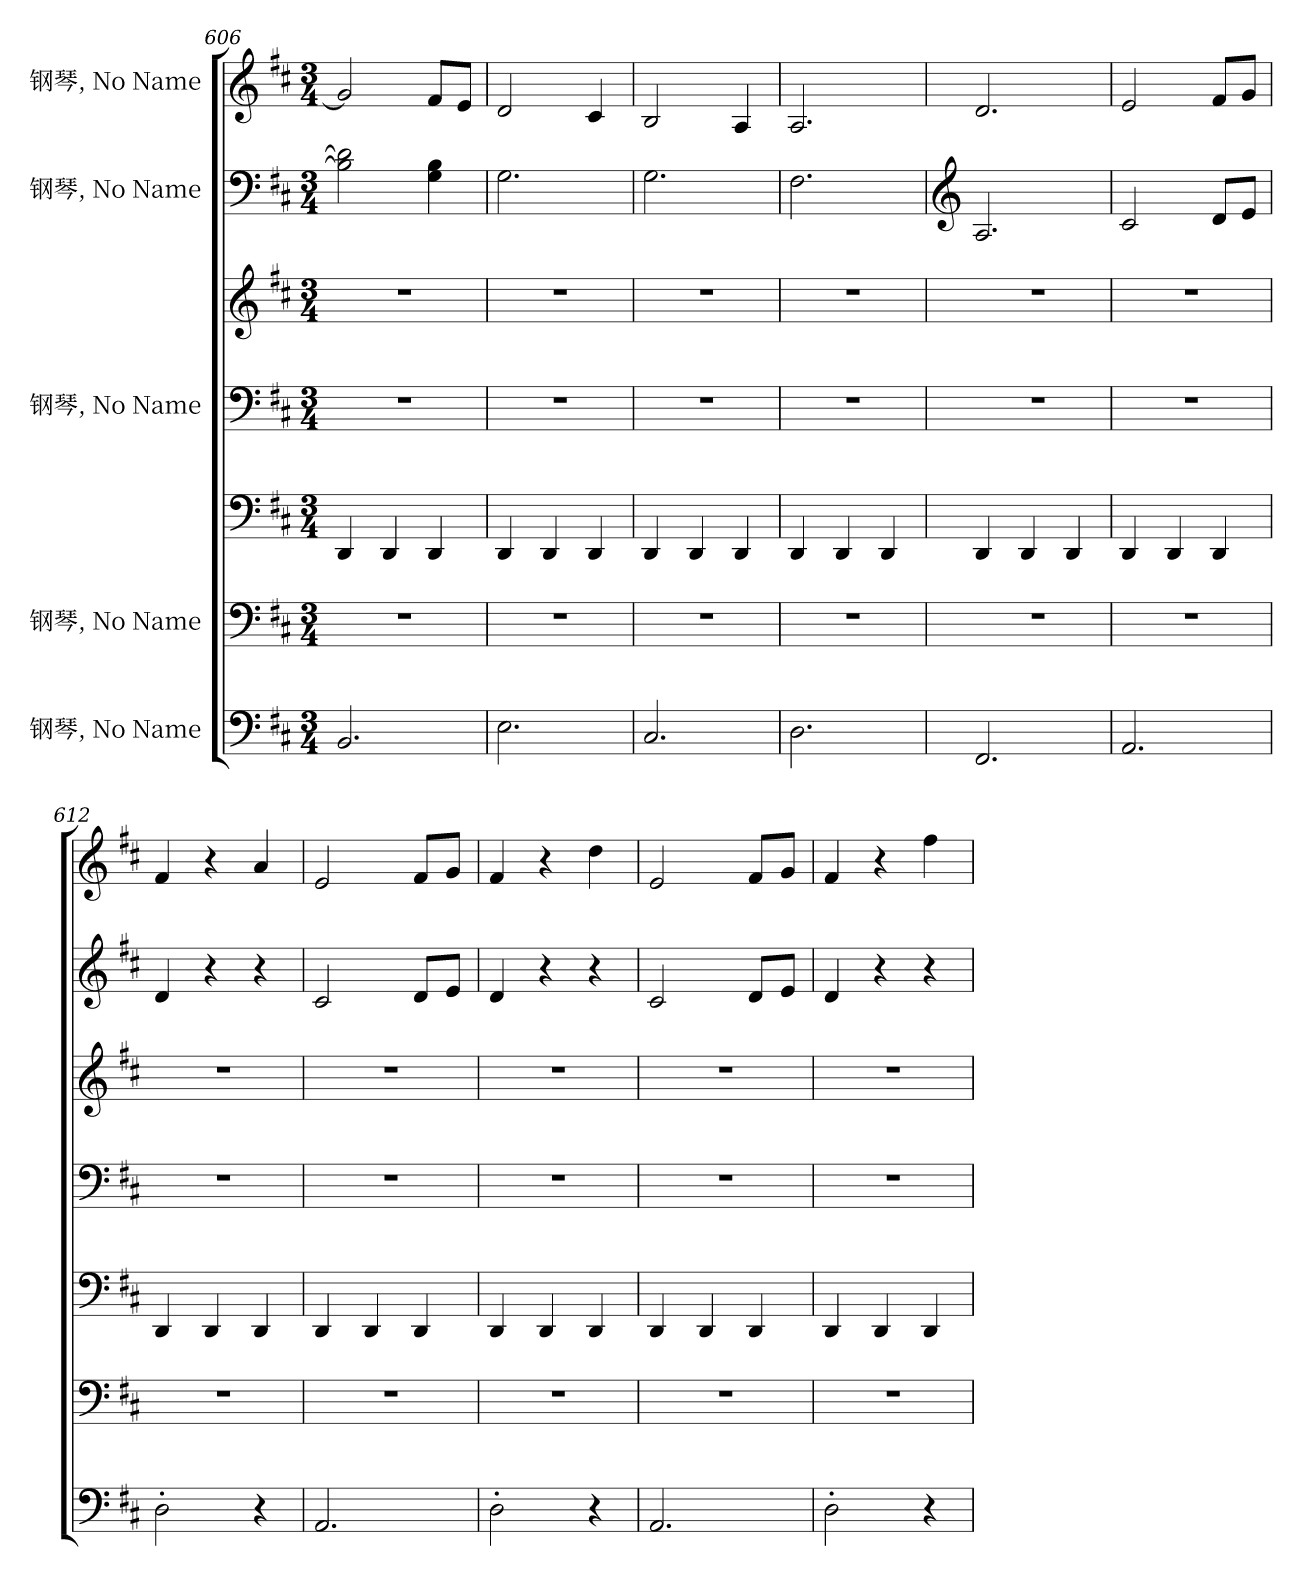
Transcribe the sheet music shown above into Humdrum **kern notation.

**kern	**kern	**kern	**kern	**kern	**kern	**kern
*part5	*part4	*part4	*part3	*part3	*part2	*part1
*staff7	*staff6	*staff5	*staff4	*staff3	*staff2	*staff1
*I"钢琴, No Name	*I"钢琴, No Name	*	*I"钢琴, No Name	*	*I"钢琴, No Name	*I"钢琴, No Name
*clefF4	*clefF4	*clefF4	*clefF4	*clefG2	*clefF4	*clefG2
*k[f#c#]	*k[f#c#]	*k[f#c#]	*k[f#c#]	*k[f#c#]	*k[f#c#]	*k[f#c#]
*M3/4	*M3/4	*M3/4	*M3/4	*M3/4	*M3/4	*M3/4
=606	=606	=606	=606	=606	=606	=606
2.BB/	2.r	4DD/	2.r	2.r	2B\] 2d\]	2g/]
.	.	4DD/	.	.	.	.
.	.	4DD/	.	.	4G\ 4B\	8f#/L
.	.	.	.	.	.	8e/J
=607	=607	=607	=607	=607	=607	=607
2.E\	2.r	4DD/	2.r	2.r	2.G\	2d/
.	.	4DD/	.	.	.	.
.	.	4DD/	.	.	.	4c#/
=608	=608	=608	=608	=608	=608	=608
2.C#/	2.r	4DD/	2.r	2.r	2.G\	2B/
.	.	4DD/	.	.	.	.
.	.	4DD/	.	.	.	4A/
=609	=609	=609	=609	=609	=609	=609
2.D\	2.r	4DD/	2.r	2.r	2.F#\	2.A/
.	.	4DD/	.	.	.	.
.	.	4DD/	.	.	.	.
!!LO:PB:g=z
=610	=610	=610	=610	=610	=610	=610
*	*	*	*	*	*clefG2	*
2.FF#/	2.r	4DD/	2.r	2.r	2.A/	2.d/
.	.	4DD/	.	.	.	.
.	.	4DD/	.	.	.	.
=611	=611	=611	=611	=611	=611	=611
2.AA/	2.r	4DD/	2.r	2.r	2c#/	2e/
.	.	4DD/	.	.	.	.
.	.	4DD/	.	.	8d/L	8f#/L
.	.	.	.	.	8e/J	8g/J
=612	=612	=612	=612	=612	=612	=612
2D'\	2.r	4DD/	2.r	2.r	4d/	4f#/
.	.	4DD/	.	.	4r	4r
4r	.	4DD/	.	.	4r	4a/
=613	=613	=613	=613	=613	=613	=613
2.AA/	2.r	4DD/	2.r	2.r	2c#/	2e/
.	.	4DD/	.	.	.	.
.	.	4DD/	.	.	8d/L	8f#/L
.	.	.	.	.	8e/J	8g/J
=614	=614	=614	=614	=614	=614	=614
2D'\	2.r	4DD/	2.r	2.r	4d/	4f#/
.	.	4DD/	.	.	4r	4r
4r	.	4DD/	.	.	4r	4dd\
=615	=615	=615	=615	=615	=615	=615
2.AA/	2.r	4DD/	2.r	2.r	2c#/	2e/
.	.	4DD/	.	.	.	.
.	.	4DD/	.	.	8d/L	8f#/L
.	.	.	.	.	8e/J	8g/J
=616	=616	=616	=616	=616	=616	=616
2D'\	2.r	4DD/	2.r	2.r	4d/	4f#/
.	.	4DD/	.	.	4r	4r
4r	.	4DD/	.	.	4r	4ff#\
=	=	=	=	=	=	=
*-	*-	*-	*-	*-	*-	*-
